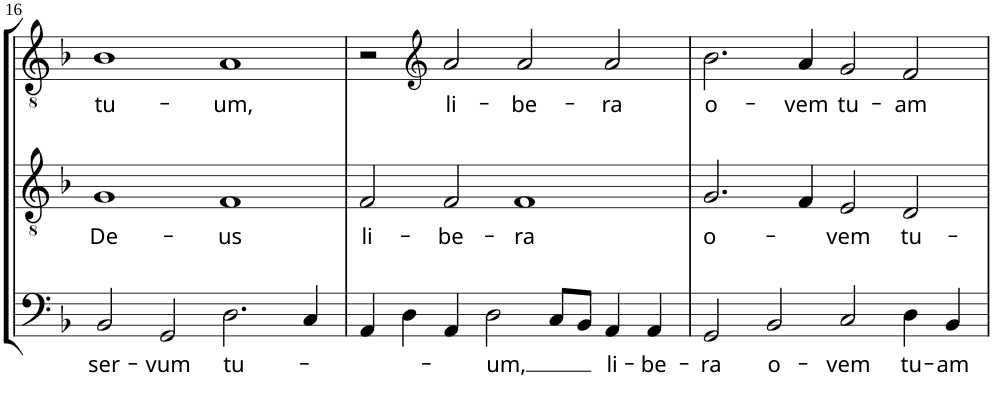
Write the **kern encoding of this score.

**kern	**text	**kern	**text	**kern	**text
*part3	*part3	*part2	*part2	*part1	*part1
*staff3	*staff3	*staff2	*staff2	*staff1	*staff1
*I"Bass	*	*I"Tenor	*	*I"Cantus	*
!!LO:PB:g=z
*clefF4	*	*clefGv2	*	*clefGv2	*
*k[b-]	*	*k[b-]	*	*k[b-]	*
*d:	*	*d:	*	*d:	*
=16	=16	=16	=16	=16	=16
!	!LO:LY:b	!	!LO:LY:b	!	!LO:LY:b
2BB-/	ser-	1G	De-	1B-	tu-
!	!LO:LY:b	!	!	!	!
2GG/	-vum	.	.	.	.
!	!LO:LY:b	!	!LO:LY:b	!	!LO:LY:b
2.D\	tu-	1F	-us	1A	-um,
4C/	.	.	.	.	.
=17	=17	=17	=17	=17	=17
!	!	!	!LO:LY:b	!	!
4AA/	.	2F/	li-	2r	.
4D\	.	.	.	.	.
*	*	*	*	*clefG2	*
!	!	!	!LO:LY:b	!	!LO:LY:b
4AA/	.	2F/	-be-	2a/	li-
!	!LO:LY:b	!	!	!	!
[4D\	-um,	.	.	.	.
!	!	!	!LO:LY:b	!	!LO:LY:b
4ryy	.	1F	-ra	2a/	-be-
8C/L	.	.	.	.	.
8BB-/J	.	.	.	.	.
!	!LO:LY:b	!	!	!	!LO:LY:b
4AA/	li-	.	.	2a/	-ra
!	!LO:LY:b	!	!	!	!
4AA/	-be-	.	.	.	.
=18	=18	=18	=18	=18	=18
!	!LO:LY:b	!	!LO:LY:b	!	!LO:LY:b
2GG/	-ra	2.G/	o-	2.b-\	o-
4D\]	.	.	.	.	.
!	!LO:LY:b	!	!	!	!LO:LY:b
2BB-/	o-	4F/	.	4a/	-vem
!	!	!	!LO:LY:b	!	!LO:LY:b
.	.	2E/	-vem	2g/	tu-
!	!LO:LY:b	!	!	!	!
2C/	-vem	.	.	.	.
!	!	!	!LO:LY:b	!	!LO:LY:b
.	.	2D/	tu-	2f/	-am
!	!LO:LY:b	!	!	!	!
4D\	tu-	.	.	.	.
!	!LO:LY:b	!	!	!	!
4BB-/	-am	4ryy	.	4ryy	.
=	=	=	=	=	=
*-	*-	*-	*-	*-	*-
